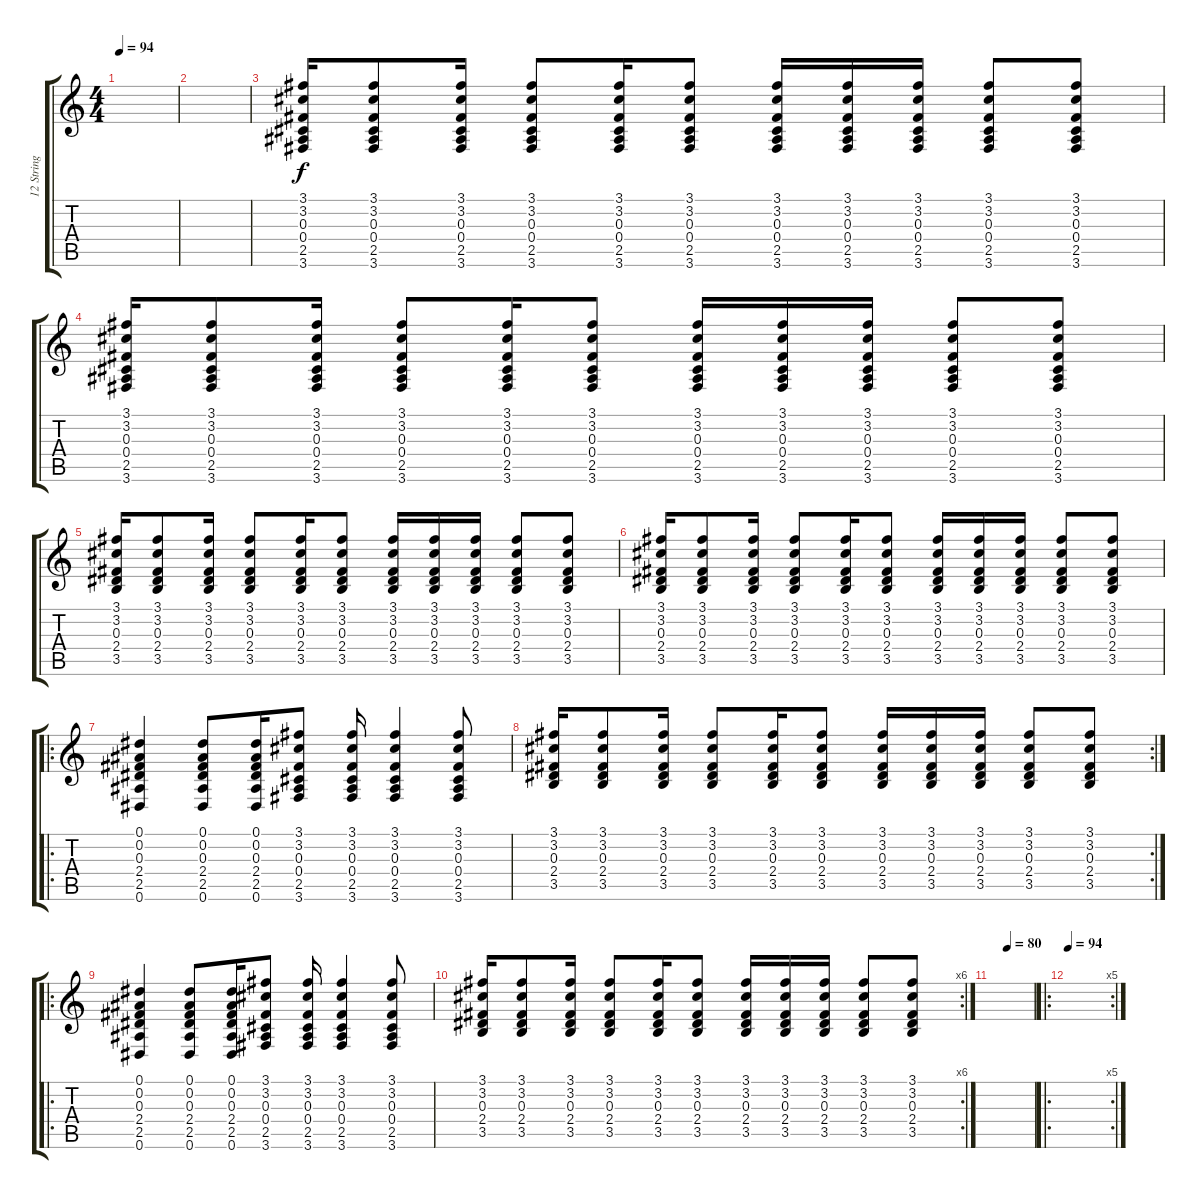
\track ("12 String Acoustic" "12 String ") {instrument acousticguitarsteel}
\staff {score tabs}
\tuning (Eb4 Bb3 Gb3 Db3 Ab2 Eb2) {hide}
\ts (4 4)
\tempo 94
\clef g2
\ks c
|
|
(3.1 3.2 0.3 0.4 2.5 3.6).16 (3.1 3.2 0.3 0.4 2.5 3.6).8 (3.1 3.2 0.3 0.4 2.5 3.6).16 (3.1 3.2 0.3 0.4 2.5 3.6).8 (3.1 3.2 0.3 0.4 2.5 3.6).16 (3.1 3.2 0.3 0.4 2.5 3.6).8 (3.1 3.2 0.3 0.4 2.5 3.6).16 (3.1 3.2 0.3 0.4 2.5 3.6).16 (3.1 3.2 0.3 0.4 2.5 3.6).16 (3.1 3.2 0.3 0.4 2.5 3.6).8 (3.1 3.2 0.3 0.4 2.5 3.6).8 |
(3.1 3.2 0.3 0.4 2.5 3.6).16 (3.1 3.2 0.3 0.4 2.5 3.6).8 (3.1 3.2 0.3 0.4 2.5 3.6).16 (3.1 3.2 0.3 0.4 2.5 3.6).8 (3.1 3.2 0.3 0.4 2.5 3.6).16 (3.1 3.2 0.3 0.4 2.5 3.6).8 (3.1 3.2 0.3 0.4 2.5 3.6).16 (3.1 3.2 0.3 0.4 2.5 3.6).16 (3.1 3.2 0.3 0.4 2.5 3.6).16 (3.1 3.2 0.3 0.4 2.5 3.6).8 (3.1 3.2 0.3 0.4 2.5 3.6).8 |
(3.1 3.2 0.3 2.4 3.5).16 (3.1 3.2 0.3 2.4 3.5).8 (3.1 3.2 0.3 2.4 3.5).16 (3.1 3.2 0.3 2.4 3.5).8 (3.1 3.2 0.3 2.4 3.5).16 (3.1 3.2 0.3 2.4 3.5).8 (3.1 3.2 0.3 2.4 3.5).16 (3.1 3.2 0.3 2.4 3.5).16 (3.1 3.2 0.3 2.4 3.5).16 (3.1 3.2 0.3 2.4 3.5).8 (3.1 3.2 0.3 2.4 3.5).8 |
(3.1 3.2 0.3 2.4 3.5).16 (3.1 3.2 0.3 2.4 3.5).8 (3.1 3.2 0.3 2.4 3.5).16 (3.1 3.2 0.3 2.4 3.5).8 (3.1 3.2 0.3 2.4 3.5).16 (3.1 3.2 0.3 2.4 3.5).8 (3.1 3.2 0.3 2.4 3.5).16 (3.1 3.2 0.3 2.4 3.5).16 (3.1 3.2 0.3 2.4 3.5).16 (3.1 3.2 0.3 2.4 3.5).8 (3.1 3.2 0.3 2.4 3.5).8 |
\ro
(0.1 0.2 0.3 2.4 2.5 0.6).4 (0.1 0.2 0.3 2.4 2.5 0.6).8 (0.1 0.2 0.3 2.4 2.5 0.6).16 (3.1 3.2 0.3 0.4 2.5 3.6).8 (3.1 3.2 0.3 0.4 2.5 3.6).16 (3.1 3.2 0.3 0.4 2.5 3.6).4 (3.1 3.2 0.3 0.4 2.5 3.6).8 |
\rc 2
(3.1 3.2 0.3 2.4 3.5).16 (3.1 3.2 0.3 2.4 3.5).8 (3.1 3.2 0.3 2.4 3.5).16 (3.1 3.2 0.3 2.4 3.5).8 (3.1 3.2 0.3 2.4 3.5).16 (3.1 3.2 0.3 2.4 3.5).8 (3.1 3.2 0.3 2.4 3.5).16 (3.1 3.2 0.3 2.4 3.5).16 (3.1 3.2 0.3 2.4 3.5).16 (3.1 3.2 0.3 2.4 3.5).8 (3.1 3.2 0.3 2.4 3.5).8 |
\ro
(0.1 0.2 0.3 2.4 2.5 0.6).4 (0.1 0.2 0.3 2.4 2.5 0.6).8 (0.1 0.2 0.3 2.4 2.5 0.6).16 (3.1 3.2 0.3 0.4 2.5 3.6).8 (3.1 3.2 0.3 0.4 2.5 3.6).16 (3.1 3.2 0.3 0.4 2.5 3.6).4 (3.1 3.2 0.3 0.4 2.5 3.6).8 |
\rc 6
(3.1 3.2 0.3 2.4 3.5).16 (3.1 3.2 0.3 2.4 3.5).8 (3.1 3.2 0.3 2.4 3.5).16 (3.1 3.2 0.3 2.4 3.5).8 (3.1 3.2 0.3 2.4 3.5).16 (3.1 3.2 0.3 2.4 3.5).8 (3.1 3.2 0.3 2.4 3.5).16 (3.1 3.2 0.3 2.4 3.5).16 (3.1 3.2 0.3 2.4 3.5).16 (3.1 3.2 0.3 2.4 3.5).8 (3.1 3.2 0.3 2.4 3.5).8 |
\tempo (80 0.375)
|
\ro
\rc 5
\tempo 94
